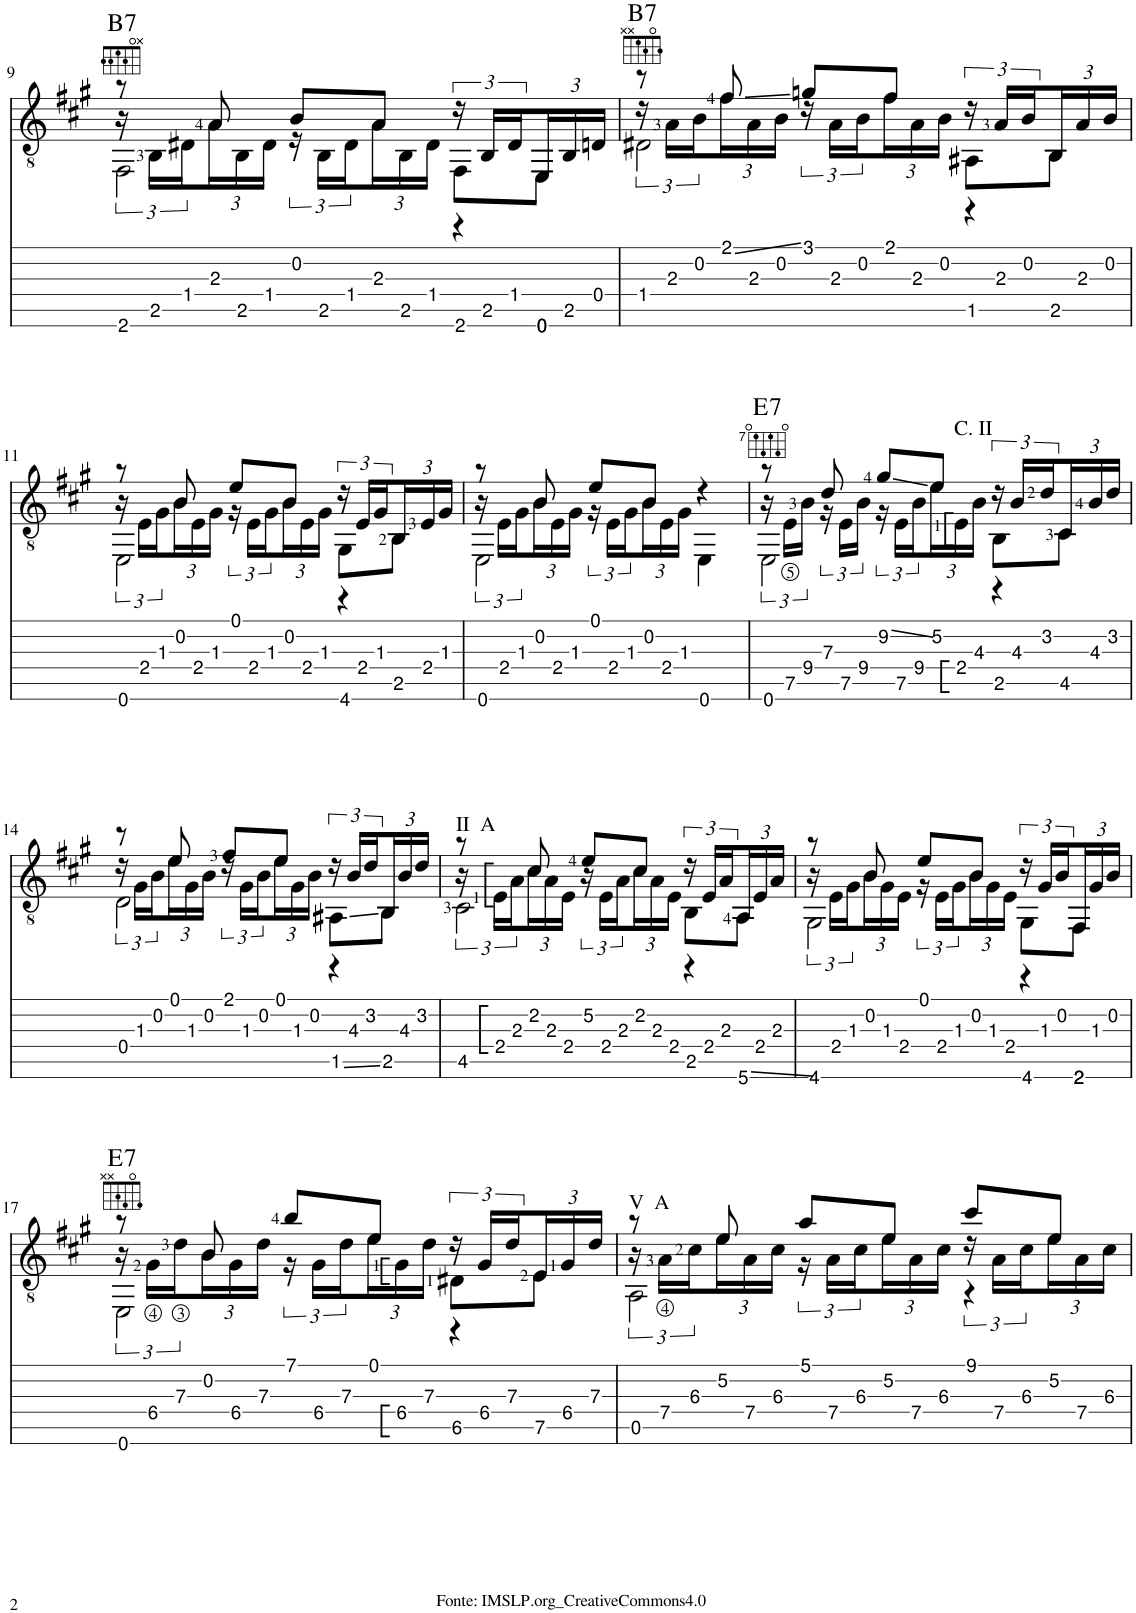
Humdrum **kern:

**kern	**kern	**harte
*part1	*part1	*part1
*staff2	*staff1	*
*I"Guitar	*	*
*I'Guit.	*	*
!!LO:PB:g=z
*	*clefGv2	*
*k[f#c#g#]	*k[f#c#g#]	*
*M3/4	*M3/4	*
=9	=9	=9
*^	*	*
*	*Xbrackettup	*	*
*	*^	*^	*
*	*	*	*	*^	*
!	!	!	!	!	!	!LO:H:kt=7
8r	24r	2FF#	8r	24r	2FF#\	B:7
.	24BBLL	.	.	24BB\LL	.	.
.	24D#J	.	.	24D#X\	.	.
*	*	*	*	*Xbrackettup	*	*
8A	24AL	.	8A/	24A\	.	.
.	24BB	.	.	24BB\	.	.
.	24D#JJ	.	.	24D#\JJ	.	.
*	*	*	*	*brackettup	*	*
8BL	24r	.	8B/L	24r	.	.
.	24BBLL	.	.	24BB\LL	.	.
.	24D#J	.	.	24D#\	.	.
*	*	*	*	*Xbrackettup	*	*
8AJ	24AL	.	8A/J	24A\	.	.
.	24BB	.	.	24BB\	.	.
.	24D#JJ	.	.	24D#\JJ	.	.
*	*	*	*brackettup	*	*	*
24r	8FF#L	4r	24r	8FF#\L	4r	.
24BBLL	.	.	24BB/LL	.	.	.
24D#J	.	.	24D#/	.	.	.
*	*	*	*Xbrackettup	*	*	*
24EEL	8EEJ	.	24EE/	8EE\J	.	.
24BB	.	.	24BB/	.	.	.
24DJJ	.	.	24Dn/JJ	.	.	.
=10	=10	=10	=10	=10	=10	=10
*	*	*	*	*brackettup	*	*
!	!	!	!	!	!	!LO:H:kt=7
8r	24r	2D#	8r	24r	2D#X\	B:7
.	24ALL	.	.	24A\LL	.	.
.	24BJ	.	.	24B\	.	.
*	*	*	*	*Xbrackettup	*	*
8f#	24f#L	.	8f#/	24f#\	.	.
.	24A	.	.	24A\	.	.
.	24BJJ	.	.	24B\JJ	.	.
*	*	*	*	*brackettup	*	*
8gL	24r	.	8gn/L	24r	.	.
.	24ALL	.	.	24A\LL	.	.
.	24BJ	.	.	24B\	.	.
*	*	*	*	*Xbrackettup	*	*
8f#J	24f#L	.	8f#/J	24f#\	.	.
.	24A	.	.	24A\	.	.
.	24BJJ	.	.	24B\JJ	.	.
*	*	*	*brackettup	*	*	*
24r	8AA#L	4r	24r	8AA#X\L	4r	.
24ALL	.	.	24A/LL	.	.	.
24BJ	.	.	24B/	.	.	.
*	*	*	*Xbrackettup	*	*	*
24BBL	8BBJ	.	24BB/	8BB\J	.	.
24A	.	.	24A/	.	.	.
24BJJ	.	.	24B/JJ	.	.	.
!!LO:LB:g=z	!!	!!
=11	=11	=11	=11	=11	=11	=11
*	*	*	*	*brackettup	*	*
8r	24r	2EE	8r	24r	2EE\	.
.	24ELL	.	.	24E\LL	.	.
.	24G#J	.	.	24G#\	.	.
*	*	*	*	*Xbrackettup	*	*
8B	24BL	.	8B/	24B\	.	.
.	24E	.	.	24E\	.	.
.	24G#JJ	.	.	24G#\JJ	.	.
*	*	*	*	*brackettup	*	*
8eL	24r	.	8e/L	24r	.	.
.	24ELL	.	.	24E\LL	.	.
.	24G#J	.	.	24G#\	.	.
*	*	*	*	*Xbrackettup	*	*
8BJ	24BL	.	8B/J	24B\	.	.
.	24E	.	.	24E\	.	.
.	24G#JJ	.	.	24G#\JJ	.	.
*	*	*	*brackettup	*	*	*
24r	8GG#L	4r	24r	8GG#\L	4r	.
24ELL	.	.	24E/LL	.	.	.
24G#J	.	.	24G#/	.	.	.
*	*	*	*Xbrackettup	*	*	*
24BBL	8BBJ	.	24BB/	8BB\J	.	.
24E	.	.	24E/	.	.	.
24G#JJ	.	.	24G#/JJ	.	.	.
=12	=12	=12	=12	=12	=12	=12
*	*	*	*	*brackettup	*	*
8r	24r	2EE	8r	24r	2EE\	.
.	24ELL	.	.	24E\LL	.	.
.	24G#J	.	.	24G#\	.	.
*	*	*	*	*Xbrackettup	*	*
8B	24BL	.	8B/	24B\	.	.
.	24E	.	.	24E\	.	.
.	24G#JJ	.	.	24G#\JJ	.	.
*	*	*	*	*brackettup	*	*
8eL	24r	.	8e/L	24r	.	.
.	24ELL	.	.	24E\LL	.	.
.	24G#J	.	.	24G#\	.	.
*	*	*	*	*Xbrackettup	*	*
8BJ	24BL	.	8B/J	24B\	.	.
.	24E	.	.	24E\	.	.
.	24G#JJ	.	.	24G#\JJ	.	.
4r	4EE	4ryy	4r	4EE\	4ryy	.
=13	=13	=13	=13	=13	=13	=13
*	*	*	*	*brackettup	*	*
!	!	!	!	!	!	!LO:H:kt=7
8r	24r	2EE	8r	24r	2EE\	E:7
.	24ELL	.	.	24E\LL	.	.
.	24BJJ	.	.	24B\JJ	.	.
8d	24r	.	8d/	24r	.	.
.	24ELL	.	.	24E\LL	.	.
.	24BJJ	.	.	24B\JJ	.	.
8g#L	24r	.	8g#/L	24r	.	.
.	24ELL	.	.	24E\LL	.	.
.	24BJ	.	.	24B\	.	.
*	*	*	*	*Xbrackettup	*	*
8eJ	24eL	.	8e/J	24e\	.	.
!	!	!	!	!LO:TX:a:t=C. II	!	!
.	24E	.	.	24E\	.	.
.	24BJJ	.	.	24B\JJ	.	.
*	*	*	*brackettup	*	*	*
24r	8BBL	4r	24r	8BB\L	4r	.
24BLL	.	.	24B/LL	.	.	.
24dJ	.	.	24d/	.	.	.
*	*	*	*Xbrackettup	*	*	*
24C#L	8C#J	.	24C#/	8C#\J	.	.
24B	.	.	24B/	.	.	.
24dJJ	.	.	24d/JJ	.	.	.
!!LO:LB:g=z	!!	!!
=14	=14	=14	=14	=14	=14	=14
*	*	*	*	*brackettup	*	*
8r	24r	2D	8r	24r	2D\	.
.	24G#LL	.	.	24G#\LL	.	.
.	24BJ	.	.	24B\	.	.
*	*	*	*	*Xbrackettup	*	*
8e	24eL	.	8e/	24e\	.	.
.	24G#	.	.	24G#\	.	.
.	24BJJ	.	.	24B\JJ	.	.
*	*	*	*	*brackettup	*	*
8f#L	24r	.	8f#/L	24r	.	.
.	24G#LL	.	.	24G#\LL	.	.
.	24BJ	.	.	24B\	.	.
*	*	*	*	*Xbrackettup	*	*
8eJ	24eL	.	8e/J	24e\	.	.
.	24G#	.	.	24G#\	.	.
.	24BJJ	.	.	24B\JJ	.	.
*	*	*	*brackettup	*	*	*
24r	8AA#L	4r	24r	8AA#X\L	4r	.
24BLL	.	.	24B/LL	.	.	.
24dJ	.	.	24d/	.	.	.
*	*	*	*Xbrackettup	*	*	*
24BBL	8BBJ	.	24BB/	8BB\J	.	.
24B	.	.	24B/	.	.	.
24dJJ	.	.	24d/JJ	.	.	.
=15	=15	=15	=15	=15	=15	=15
*	*	*	*	*brackettup	*	*
!	!	!	!LO:TX:a:t=II  A	!	!	!
8r	24r	2C#	8r	24r	2C#\	.
.	24ELL	.	.	24E\LL	.	.
.	24AJ	.	.	24A\	.	.
*	*	*	*	*Xbrackettup	*	*
8c#	24c#L	.	8c#/	24c#\	.	.
.	24A	.	.	24A\	.	.
.	24EJJ	.	.	24E\JJ	.	.
*	*	*	*	*brackettup	*	*
8eL	24r	.	8e/L	24r	.	.
.	24ELL	.	.	24E\LL	.	.
.	24AJ	.	.	24A\	.	.
*	*	*	*	*Xbrackettup	*	*
8c#J	24c#L	.	8c#/J	24c#\	.	.
.	24A	.	.	24A\	.	.
.	24EJJ	.	.	24E\JJ	.	.
*	*	*	*brackettup	*	*	*
24r	8BBL	4r	24r	8BB\L	4r	.
24ELL	.	.	24E/LL	.	.	.
24AJ	.	.	24A/	.	.	.
*	*	*	*Xbrackettup	*	*	*
24AAL	8AAJ	.	24AA/	8AA\J	.	.
24E	.	.	24E/	.	.	.
24AJJ	.	.	24A/JJ	.	.	.
=16	=16	=16	=16	=16	=16	=16
*	*	*	*	*brackettup	*	*
8r	24r	2GG#	8r	24r	2GG#\	.
.	24ELL	.	.	24E\LL	.	.
.	24G#J	.	.	24G#\	.	.
*	*	*	*	*Xbrackettup	*	*
8B	24BL	.	8B/	24B\	.	.
.	24G#	.	.	24G#\	.	.
.	24EJJ	.	.	24E\JJ	.	.
*	*	*	*	*brackettup	*	*
8eL	24r	.	8e/L	24r	.	.
.	24ELL	.	.	24E\LL	.	.
.	24G#J	.	.	24G#\	.	.
*	*	*	*	*Xbrackettup	*	*
8BJ	24BL	.	8B/J	24B\	.	.
.	24G#	.	.	24G#\	.	.
.	24EJJ	.	.	24E\JJ	.	.
*	*	*	*brackettup	*	*	*
24r	8GG#L	4r	24r	8GG#\L	4r	.
24G#LL	.	.	24G#/LL	.	.	.
24BJ	.	.	24B/	.	.	.
*	*	*	*Xbrackettup	*	*	*
24FF#L	8FF#J	.	24FF#/	8FF#\J	.	.
24G#	.	.	24G#/	.	.	.
24BJJ	.	.	24B/JJ	.	.	.
!!LO:LB:g=z	!!	!!
=17	=17	=17	=17	=17	=17	=17
*	*	*	*	*brackettup	*	*
!	!	!	!	!	!	!LO:H:kt=7
8r	24r	2EE	8r	24r	2EE\	E:7
.	24G#LL	.	.	24G#\LL	.	.
.	24dJ	.	.	24d\	.	.
*	*	*	*	*Xbrackettup	*	*
8B	24BL	.	8B/	24B\	.	.
.	24G#	.	.	24G#\	.	.
.	24dJJ	.	.	24d\JJ	.	.
*	*	*	*	*brackettup	*	*
8bL	24r	.	8b/L	24r	.	.
.	24G#LL	.	.	24G#\LL	.	.
.	24dJ	.	.	24d\	.	.
*	*	*	*	*Xbrackettup	*	*
8eJ	24eL	.	8e/J	24e\	.	.
.	24G#	.	.	24G#\	.	.
.	24dJJ	.	.	24d\JJ	.	.
*	*	*	*brackettup	*	*	*
24r	8D#L	4r	24r	8D#X\L	4r	.
24G#LL	.	.	24G#/LL	.	.	.
24dJ	.	.	24d/	.	.	.
*	*	*	*Xbrackettup	*	*	*
24EL	8EJ	.	24E/	8E\J	.	.
24G#	.	.	24G#/	.	.	.
24dJJ	.	.	24d/JJ	.	.	.
=18	=18	=18	=18	=18	=18	=18
*	*	*	*	*brackettup	*	*
!	!	!	!LO:TX:a:t=V  A	!	!	!
8r	24r	2AA	8r	24r	2AA\	.
.	24ALL	.	.	24A\LL	.	.
.	24c#J	.	.	24c#\	.	.
*	*	*	*	*Xbrackettup	*	*
8e	24eL	.	8e/	24e\	.	.
.	24A	.	.	24A\	.	.
.	24c#JJ	.	.	24c#\JJ	.	.
*	*	*	*	*brackettup	*	*
8aL	24r	.	8a/L	24r	.	.
.	24ALL	.	.	24A\LL	.	.
.	24c#J	.	.	24c#\	.	.
*	*	*	*	*Xbrackettup	*	*
8eJ	24eL	.	8e/J	24e\	.	.
.	24A	.	.	24A\	.	.
.	24c#JJ	.	.	24c#\JJ	.	.
*	*	*	*	*brackettup	*	*
8cc#L	24r	4r	8cc#/L	24r	4r	.
.	24ALL	.	.	24A\LL	.	.
.	24c#J	.	.	24c#\	.	.
*	*	*	*	*Xbrackettup	*	*
8eJ	24eL	.	8e/J	24e\	.	.
.	24A	.	.	24A\	.	.
.	24c#JJ	.	.	24c#\JJ	.	.
*v	*v	*v	*	*	*	*
*	*v	*v	*v	*
=	=	=
*-	*-	*-
